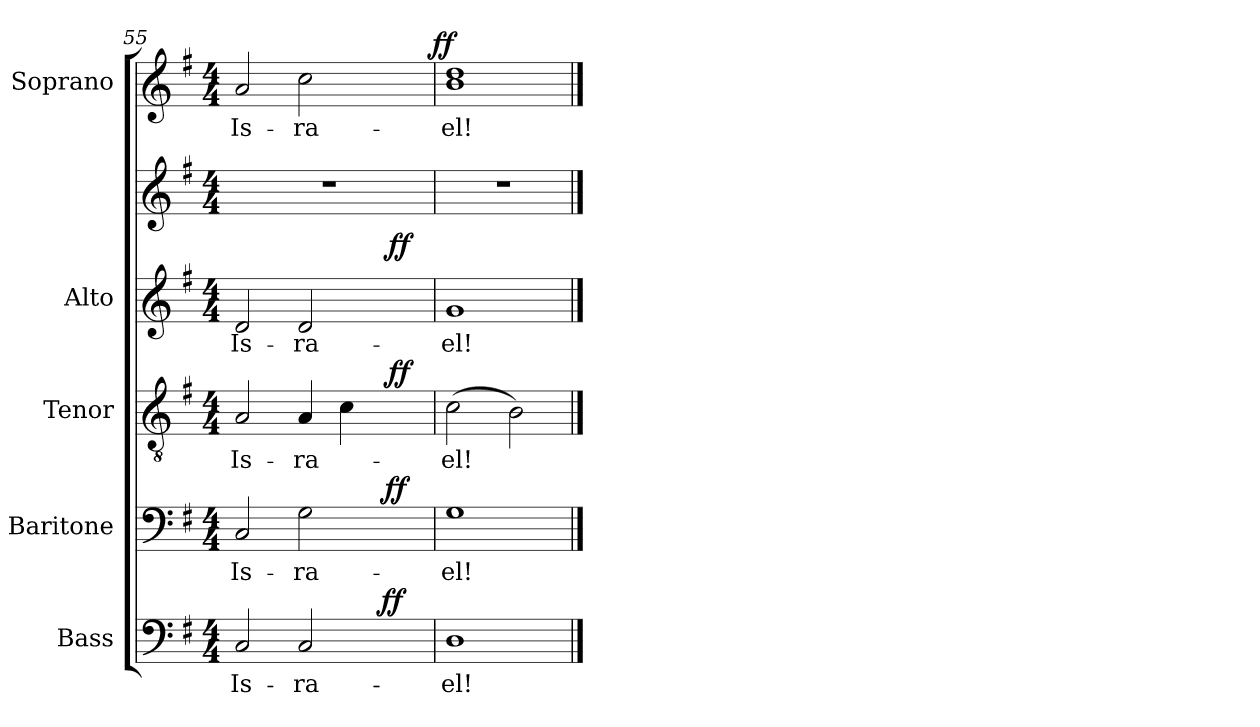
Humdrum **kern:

**kern	**text	**dynam	**kern	**text	**dynam	**kern	**text	**dynam	**kern	**text	**kern	**dynam	**kern	**text	**dynam
*part5	*part5	*part5	*part4	*part4	*part4	*part3	*part3	*part3	*part2	*part2	*part2	*part2	*part1	*part1	*part1
*staff6	*staff6	*staff6	*staff5	*staff5	*staff5	*staff4	*staff4	*staff4	*staff3	*staff3	*staff2	*staff2/3	*staff1	*staff1	*staff1
*I"Bass	*	*	*I"Baritone	*	*	*I"Tenor	*	*	*I"Alto	*	*	*	*I"Soprano	*	*
*I'B.	*	*	*I'Bar.	*	*	*I'T.	*	*	*I'A.	*	*	*	*I'S.	*	*
*clefF4	*	*	*clefF4	*	*	*clefGv2	*	*	*clefG2	*	*clefG2	*	*clefG2	*	*
*	*	*	*	*	*	*ITrd7c12	*	*	*	*	*	*	*	*	*
*k[f#]	*	*	*k[f#]	*	*	*k[f#]	*	*	*k[f#]	*	*k[f#]	*	*k[f#]	*	*
*G:	*	*	*G:	*	*	*G:	*	*	*G:	*	*G:	*	*G:	*	*
*M4/4	*	*	*M4/4	*	*	*M4/4	*	*	*M4/4	*	*M4/4	*	*M4/4	*	*
=55	=55	=55	=55	=55	=55	=55	=55	=55	=55	=55	=55	=55	=55	=55	=55
!	!LO:LY:b:color=#000000	!	!	!	!	!	!	!	!	!	!	!	!	!	!
!	!	!	!	!LO:LY:b:color=#000000	!	!	!	!	!	!	!	!	!	!	!
!	!	!	!	!	!	!	!LO:LY:b:color=#000000	!	!	!	!	!	!	!	!
!	!	!	!	!	!	!	!	!	!	!LO:LY:b:color=#000000	!	!	!	!	!
!	!	!	!	!	!	!	!	!	!	!	!	!	!	!LO:LY:b:color=#000000	!
*^	*	*	*^	*	*	*^	*	*	*^	*	*	*	*^	*	*
2Ci/	2ryy	Is-	.	2Ci/	2ryy	Is-	.	2AAi/	2ryy	Is-	.	2di/	2ryy	Is-	1r	.	2ai/	2ryy	Is-	.
!	!	!LO:LY:b:color=#000000	!	!	!	!	!	!	!	!	!	!	!	!	!	!	!	!	!	!
!	!	!	!	!	!	!LO:LY:b:color=#000000	!	!	!	!	!	!	!	!	!	!	!	!	!	!
!	!	!	!	!	!	!	!	!	!	!LO:LY:b:color=#000000	!	!	!	!	!	!	!	!	!	!
!	!	!	!	!	!	!	!	!	!	!	!	!	!	!LO:LY:b:color=#000000	!	!	!	!	!	!
!	!	!	!	!	!	!	!	!	!	!	!	!	!	!	!	!	!	!	!LO:LY:b:color=#000000	!
2Ci/	4ryy	-ra-	.	2Gi\	4ryy	-ra-	.	4AAi/	4ryy	-ra-	.	2di/	4ryy	-ra-	.	.	2cci\	4ryy	-ra-	.
.	8ryy	.	.	.	8ryy	.	.	4Ci\	8ryy	.	.	.	8ryy	.	.	.	.	8ryy	.	.
.	32ryy	.	.	.	32ryy	.	.	.	32ryy	.	.	.	32ryy	.	.	.	.	16ryy	.	.
.	256ryy	.	.	.	128ryy	.	.	.	128..ryy	.	.	.	128..ryy	.	.	.	.	.	.	.
.	1024ryy	.	.	.	.	.	.	.	.	.	.	.	.	.	.	.	.	.	.	.
.	16ryy	.	ff	.	.	.	.	.	.	.	.	.	.	.	.	.	.	.	.	.
.	.	.	.	.	1024ryy	.	.	.	.	.	.	.	.	.	.	.	.	.	.	.
.	.	.	.	.	16ryy	.	ff	.	.	.	.	.	.	.	.	.	.	.	.	.
.	.	.	.	.	.	.	.	.	16ryy	.	ff	.	16ryy	.	.	ff	.	.	.	.
.	.	.	.	.	.	.	.	.	.	.	.	.	.	.	.	.	.	32ryy	.	.
.	.	.	.	.	.	.	.	.	.	.	.	.	.	.	.	.	.	64ryy	.	.
.	64ryy	.	.	.	.	.	.	.	.	.	.	.	.	.	.	.	.	.	.	.
.	.	.	.	.	64ryy	.	.	.	.	.	.	.	.	.	.	.	.	.	.	.
.	.	.	.	.	.	.	.	.	64ryy	.	.	.	64ryy	.	.	.	.	.	.	.
.	.	.	.	.	.	.	.	.	.	.	.	.	.	.	.	.	.	128...ryy	.	.
.	128ryy	.	.	.	.	.	.	.	.	.	.	.	.	.	.	.	.	.	.	.
.	.	.	.	.	256..ryy	.	.	.	.	.	.	.	.	.	.	.	.	.	.	.
.	512.ryy	.	.	.	.	.	.	.	.	.	.	.	.	.	.	.	.	.	.	.
.	.	.	.	.	.	.	.	.	512ryy	.	.	.	512ryy	.	.	.	.	.	.	.
.	.	.	.	.	.	.	.	.	.	.	.	.	.	.	.	.	.	1024ryy	.	ff
*v	*v	*	*	*	*	*	*	*v	*v	*	*	*v	*v	*	*	*	*v	*v	*	*
*	*	*	*v	*v	*	*	*	*	*	*	*	*	*	*	*	*
=56	=56	=56	=56	=56	=56	=56	=56	=56	=56	=56	=56	=56	=56	=56	=56
*^	*	*	*^	*	*	*^	*	*	*^	*	*	*	*^	*	*
!	!	!LO:LY:b:color=#000000	!	!	!	!	!	!	!	!	!	!	!	!	!	!	!	!	!	!
*v	*v	*	*	*	*	*	*	*v	*v	*	*	*v	*v	*	*	*	*v	*v	*	*
*	*	*	*v	*v	*	*	*	*	*	*	*	*	*	*	*	*
*^	*	*	*^	*	*	*^	*	*	*^	*	*	*	*^	*	*
!	!	!	!	!	!	!LO:LY:b:color=#000000	!	!	!	!	!	!	!	!	!	!	!	!	!	!
*v	*v	*	*	*	*	*	*	*v	*v	*	*	*v	*v	*	*	*	*v	*v	*	*
*	*	*	*v	*v	*	*	*	*	*	*	*	*	*	*	*	*
*^	*	*	*^	*	*	*^	*	*	*^	*	*	*	*^	*	*
!	!	!	!	!	!	!	!	!	!	!LO:LY:b:color=#000000	!	!	!	!	!	!	!	!	!	!
*v	*v	*	*	*	*	*	*	*v	*v	*	*	*v	*v	*	*	*	*v	*v	*	*
*	*	*	*v	*v	*	*	*	*	*	*	*	*	*	*	*	*
*^	*	*	*^	*	*	*^	*	*	*^	*	*	*	*^	*	*
!	!	!	!	!	!	!	!	!	!	!	!	!	!	!LO:LY:b:color=#000000	!	!	!	!	!	!
*v	*v	*	*	*	*	*	*	*v	*v	*	*	*v	*v	*	*	*	*v	*v	*	*
*	*	*	*v	*v	*	*	*	*	*	*	*	*	*	*	*	*
*^	*	*	*^	*	*	*^	*	*	*^	*	*	*	*^	*	*
!	!	!	!	!	!	!	!	!	!	!	!	!	!	!	!	!	!	!	!LO:LY:b:color=#000000	!
*v	*v	*	*	*	*	*	*	*v	*v	*	*	*v	*v	*	*	*	*v	*v	*	*
*	*	*	*v	*v	*	*	*	*	*	*	*	*	*	*	*	*
1Di	-el!	.	1Gi	-el!	.	(2Ci\	-el!	.	1gi	-el!	1r	.	1bi 1ddi	-el!	.
.	.	.	.	.	.	2BBi\)	.	.	.	.	.	.	.	.	.
==	==	==	==	==	==	==	==	==	==	==	==	==	==	==	==
*-	*-	*-	*-	*-	*-	*-	*-	*-	*-	*-	*-	*-	*-	*-	*-
